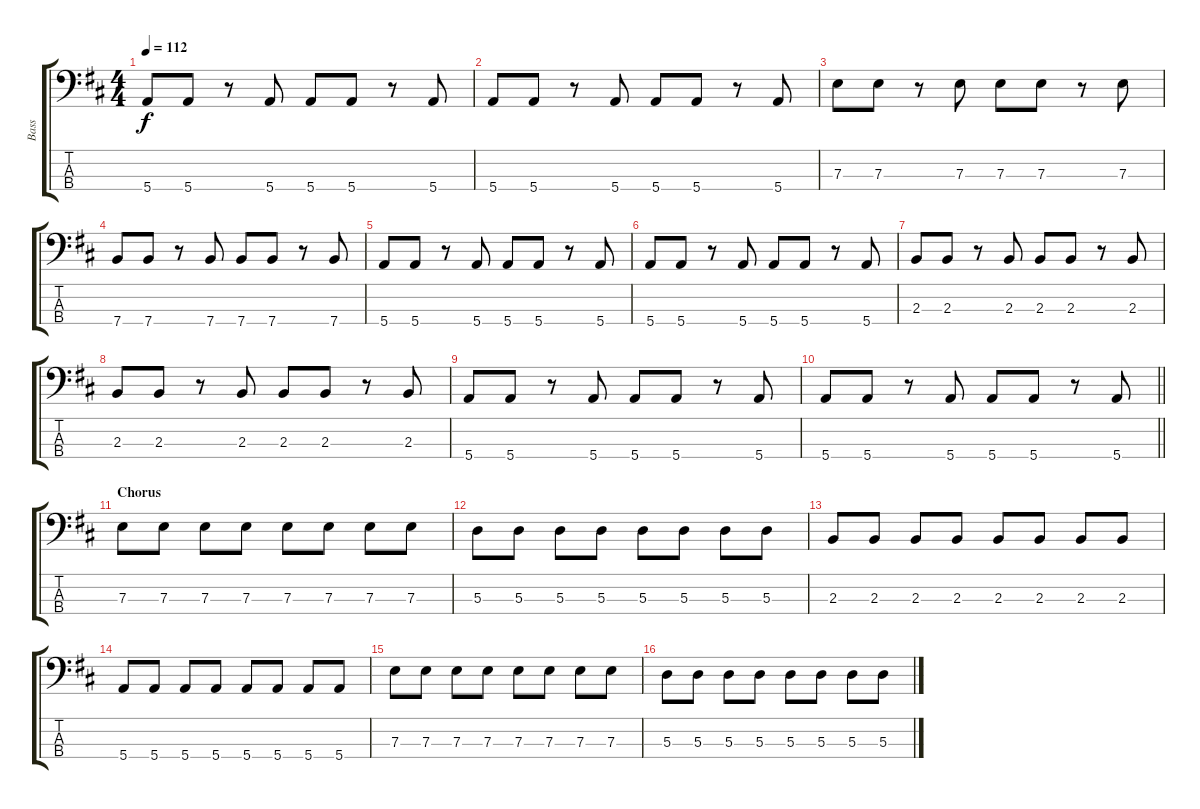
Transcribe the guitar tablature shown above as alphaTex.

\track ("Bass" "Bass") {instrument electricbassfinger}
\staff {score tabs}
\tuning (G2 D2 A1 E1) {hide}
\ts (4 4)
\tempo 112
\clef f4
\ks d
5.4.8{dy f} 5.4.8 r.8 5.4.8 5.4.8 5.4.8 r.8 5.4.8 |
5.4.8 5.4.8 r.8 5.4.8 5.4.8 5.4.8 r.8 5.4.8 |
7.3.8 7.3.8 r.8 7.3.8 7.3.8 7.3.8 r.8 7.3.8 |
7.4.8 7.4.8 r.8 7.4.8 7.4.8 7.4.8 r.8 7.4.8 |
5.4.8 5.4.8 r.8 5.4.8 5.4.8 5.4.8 r.8 5.4.8 |
5.4.8 5.4.8 r.8 5.4.8 5.4.8 5.4.8 r.8 5.4.8 |
2.3.8 2.3.8 r.8 2.3.8 2.3.8 2.3.8 r.8 2.3.8 |
2.3.8 2.3.8 r.8 2.3.8 2.3.8 2.3.8 r.8 2.3.8 |
5.4.8 5.4.8 r.8 5.4.8 5.4.8 5.4.8 r.8 5.4.8 |
\barLineRight lightlight
5.4.8 5.4.8 r.8 5.4.8 5.4.8 5.4.8 r.8 5.4.8 |
\section ("" "Chorus")
7.3.8 7.3.8 7.3.8 7.3.8 7.3.8 7.3.8 7.3.8 7.3.8 |
5.3.8 5.3.8 5.3.8 5.3.8 5.3.8 5.3.8 5.3.8 5.3.8 |
2.3.8 2.3.8 2.3.8 2.3.8 2.3.8 2.3.8 2.3.8 2.3.8 |
5.4.8 5.4.8 5.4.8 5.4.8 5.4.8 5.4.8 5.4.8 5.4.8 |
7.3.8 7.3.8 7.3.8 7.3.8 7.3.8 7.3.8 7.3.8 7.3.8 |
5.3.8 5.3.8 5.3.8 5.3.8 5.3.8 5.3.8 5.3.8 5.3.8
